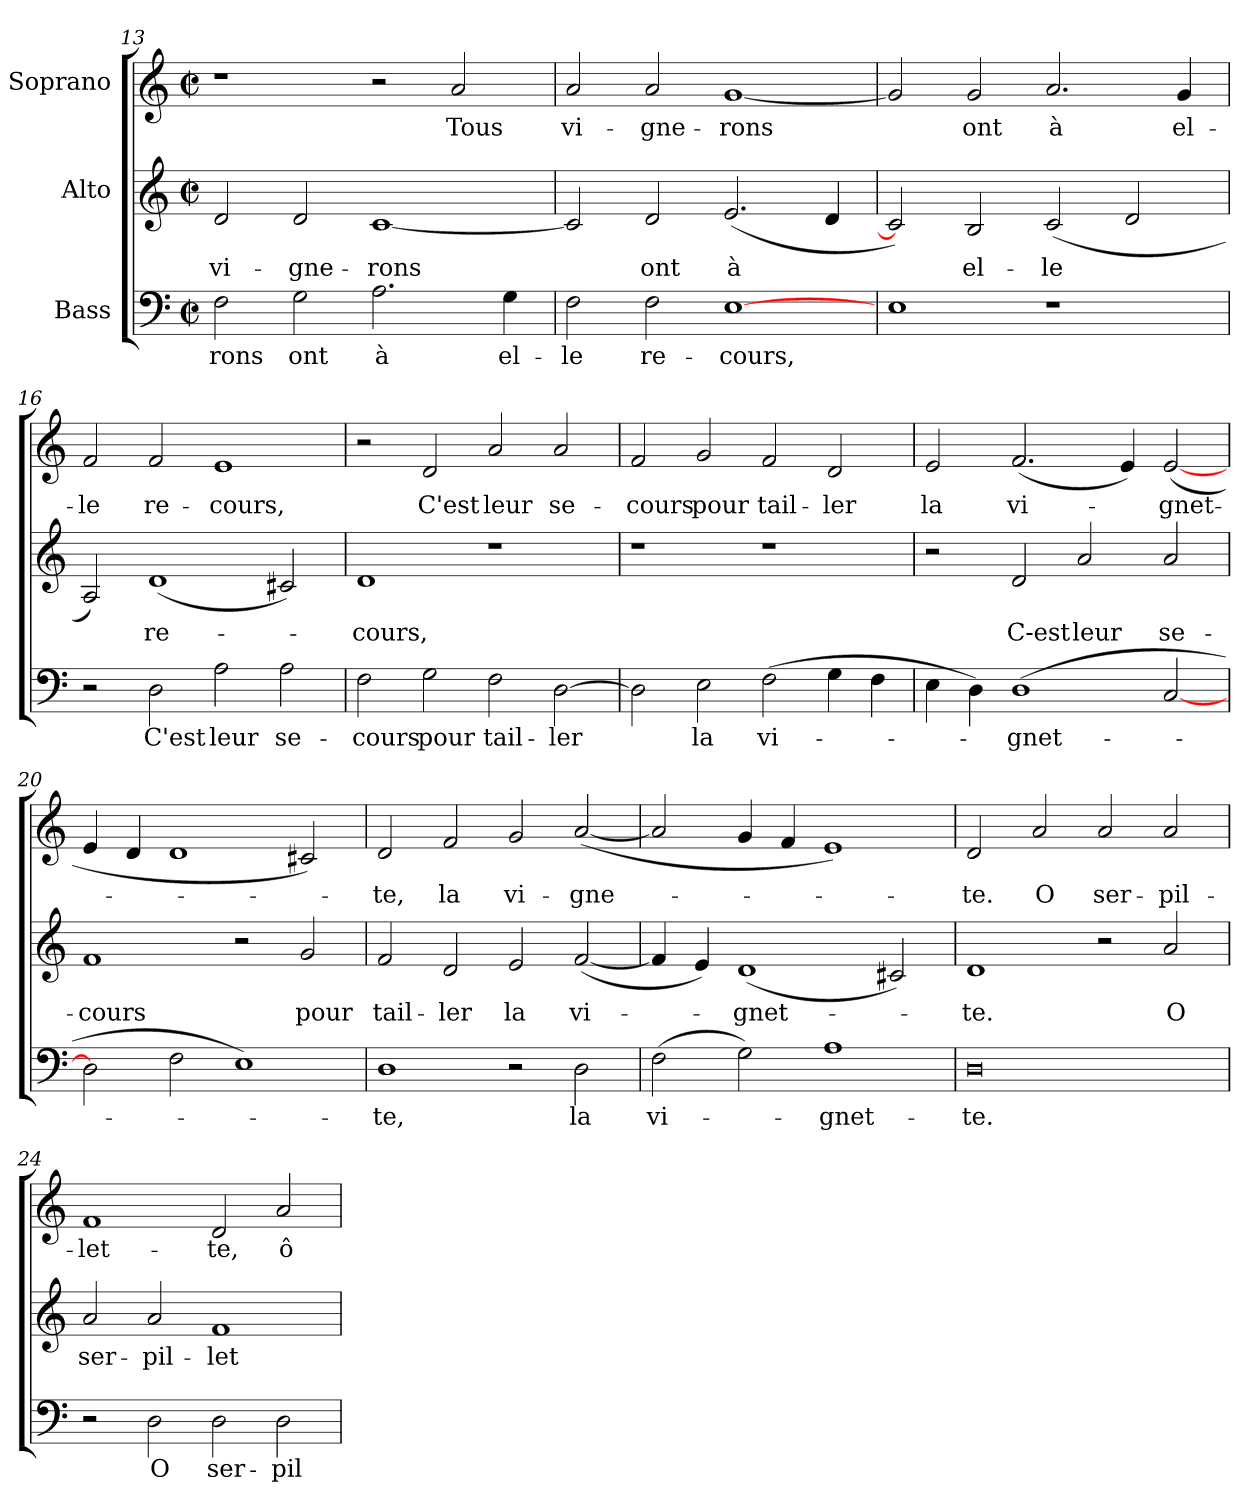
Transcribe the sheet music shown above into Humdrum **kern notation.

**kern	**text	**kern	**text	**kern	**text
*part3	*part3	*part2	*part2	*part1	*part1
*staff3	*staff3	*staff2	*staff2	*staff1	*staff1
*I"Bass	*	*I"Alto	*	*I"Soprano	*
*clefF4	*	*clefG2	*	*clefG2	*
*k[]	*	*k[]	*	*k[]	*
*C:	*	*C:	*	*C:	*
*M4/2	*	*M4/2	*	*M4/2	*
*met(c|)	*	*met(c|)	*	*met(c|)	*
=13	=13	=13	=13	=13	=13
!	!LO:LY:b	!	!LO:LY:b	!	!
2F	-rons	2d	vi-	1r	.
!	!LO:LY:b	!	!LO:LY:b	!	!
2G	ont	2d	-gne-	.	.
!	!LO:LY:b	!	!LO:LY:b	!	!
2.A	à	[1c	-rons	2r	.
!	!	!	!	!	!LO:LY:b
.	.	.	.	2a	Tous
!	!LO:LY:b	!	!	!	!
4G	el-	.	.	.	.
=14	=14	=14	=14	=14	=14
!	!LO:LY:b	!	!	!	!LO:LY:b
2F	-le	2c]	.	2a	vi-
!	!LO:LY:b	!	!LO:LY:b	!	!LO:LY:b
2F	re-	2d	ont	2a	-gne-
!	!LO:LY:b	!	!LO:LY:b	!	!LO:LY:b
[1E	-cours,	(<2.e	à	[1g	-rons
.	.	4d	.	.	.
=15	=15	=15	=15	=15	=15
1E	.	2c])	.	2g]	.
!	!	!	!LO:LY:b	!	!LO:LY:b
.	.	2B	el-	2g	ont
!	!	!	!LO:LY:b	!	!LO:LY:b
1r	.	(<2c	-le	2.a	à
.	.	2d	.	.	.
!	!	!	!	!	!LO:LY:b
.	.	.	.	4g	el-
=16	=16	=16	=16	=16	=16
!	!	!	!	!	!LO:LY:b
2r	.	2A)	.	2f	-le
!	!LO:LY:b	!	!LO:LY:b	!	!LO:LY:b
2D	C'est	(<1d	re-	2f	re-
!	!LO:LY:b	!	!	!	!LO:LY:b
2A	leur	.	.	1e	-cours,
!	!LO:LY:b	!	!	!	!
2A	se-	2c#X)	.	.	.
!!LO:LB:g=z
=17	=17	=17	=17	=17	=17
!	!LO:LY:b	!	!LO:LY:b	!	!
2F	-cours	1d	cours,	2r	.
!	!LO:LY:b	!	!	!	!LO:LY:b
2G	pour	.	.	2d	C'est
!	!LO:LY:b	!	!	!	!LO:LY:b
2F	tail-	1r	.	2a	leur
!	!LO:LY:b	!	!	!	!LO:LY:b
[2D	-ler	.	.	2a	se-
=18	=18	=18	=18	=18	=18
!	!	!	!	!	!LO:LY:b
2D]	.	1r	.	2f	-cours
!	!LO:LY:b	!	!	!	!LO:LY:b
2E	la	.	.	2g	pour
!	!LO:LY:b	!	!	!	!LO:LY:b
(>2F	vi-	1r	.	2f	tail-
!	!	!	!	!	!LO:LY:b
4G	.	.	.	2d	-ler
4F	.	.	.	.	.
=19	=19	=19	=19	=19	=19
!	!	!	!	!	!LO:LY:b
4E	.	2r	.	2e	la
4D)	.	.	.	.	.
!	!LO:LY:b	!	!LO:LY:b	!	!LO:LY:b
(>1D	gnet-	2d	C-est	(<2.f	vi-
!	!	!	!LO:LY:b	!	!
.	.	2a	leur	.	.
.	.	.	.	4e)	.
!	!	!	!LO:LY:b	!	!LO:LY:b
[2C/	.	2a	se-	(<[2e	gnet-
=20	=20	=20	=20	=20	=20
!	!	!	!LO:LY:b	!	!
2D]	.	1f	-cours	4e	.
.	.	.	.	4d	.
2F	.	.	.	1d	.
1E)	.	2r	.	.	.
!	!	!	!LO:LY:b	!	!
.	.	2g	pour	2c#X)	.
=21	=21	=21	=21	=21	=21
!	!LO:LY:b	!	!LO:LY:b	!	!LO:LY:b
1D	te,	2f	tail-	2d	te,
!	!	!	!LO:LY:b	!	!LO:LY:b
.	.	2d	-ler	2f	la
!	!	!	!LO:LY:b	!	!LO:LY:b
2r	.	2e	la	2g	vi-
!	!LO:LY:b	!	!LO:LY:b	!	!LO:LY:b
2D	la	(<[2f	vi-	(<[2a	-gne-
=22	=22	=22	=22	=22	=22
!	!LO:LY:b	!	!	!	!
(>2F	vi-	4f]	.	2a]	.
.	.	4e)	.	.	.
!	!	!	!LO:LY:b	!	!
2G)	.	(<1d	gnet-	4g	.
.	.	.	.	4f	.
!	!LO:LY:b	!	!	!	!
1A	gnet-	.	.	1e)	.
.	.	2c#X)	.	.	.
!!LO:LB:g=z
=23	=23	=23	=23	=23	=23
!	!LO:LY:b	!	!LO:LY:b	!	!LO:LY:b
0D	-te.	1d	te.	2d	te.
!	!	!	!	!	!LO:LY:b
.	.	.	.	2a	O
!	!	!	!	!	!LO:LY:b
.	.	2r	.	2a	ser-
!	!	!	!LO:LY:b	!	!LO:LY:b
.	.	2a	O	2a	-pil-
=24	=24	=24	=24	=24	=24
!	!	!	!LO:LY:b	!	!LO:LY:b
2r	.	2a	ser-	1f	-let-
!	!LO:LY:b	!	!LO:LY:b	!	!
2D	O	2a	-pil-	.	.
!	!LO:LY:b	!	!LO:LY:b	!	!LO:LY:b
2D	ser-	1f	-let-	2d	-te,
!	!LO:LY:b	!	!	!	!LO:LY:b
2D	-pil-	.	.	2a	ô
=	=	=	=	=	=
*-	*-	*-	*-	*-	*-
